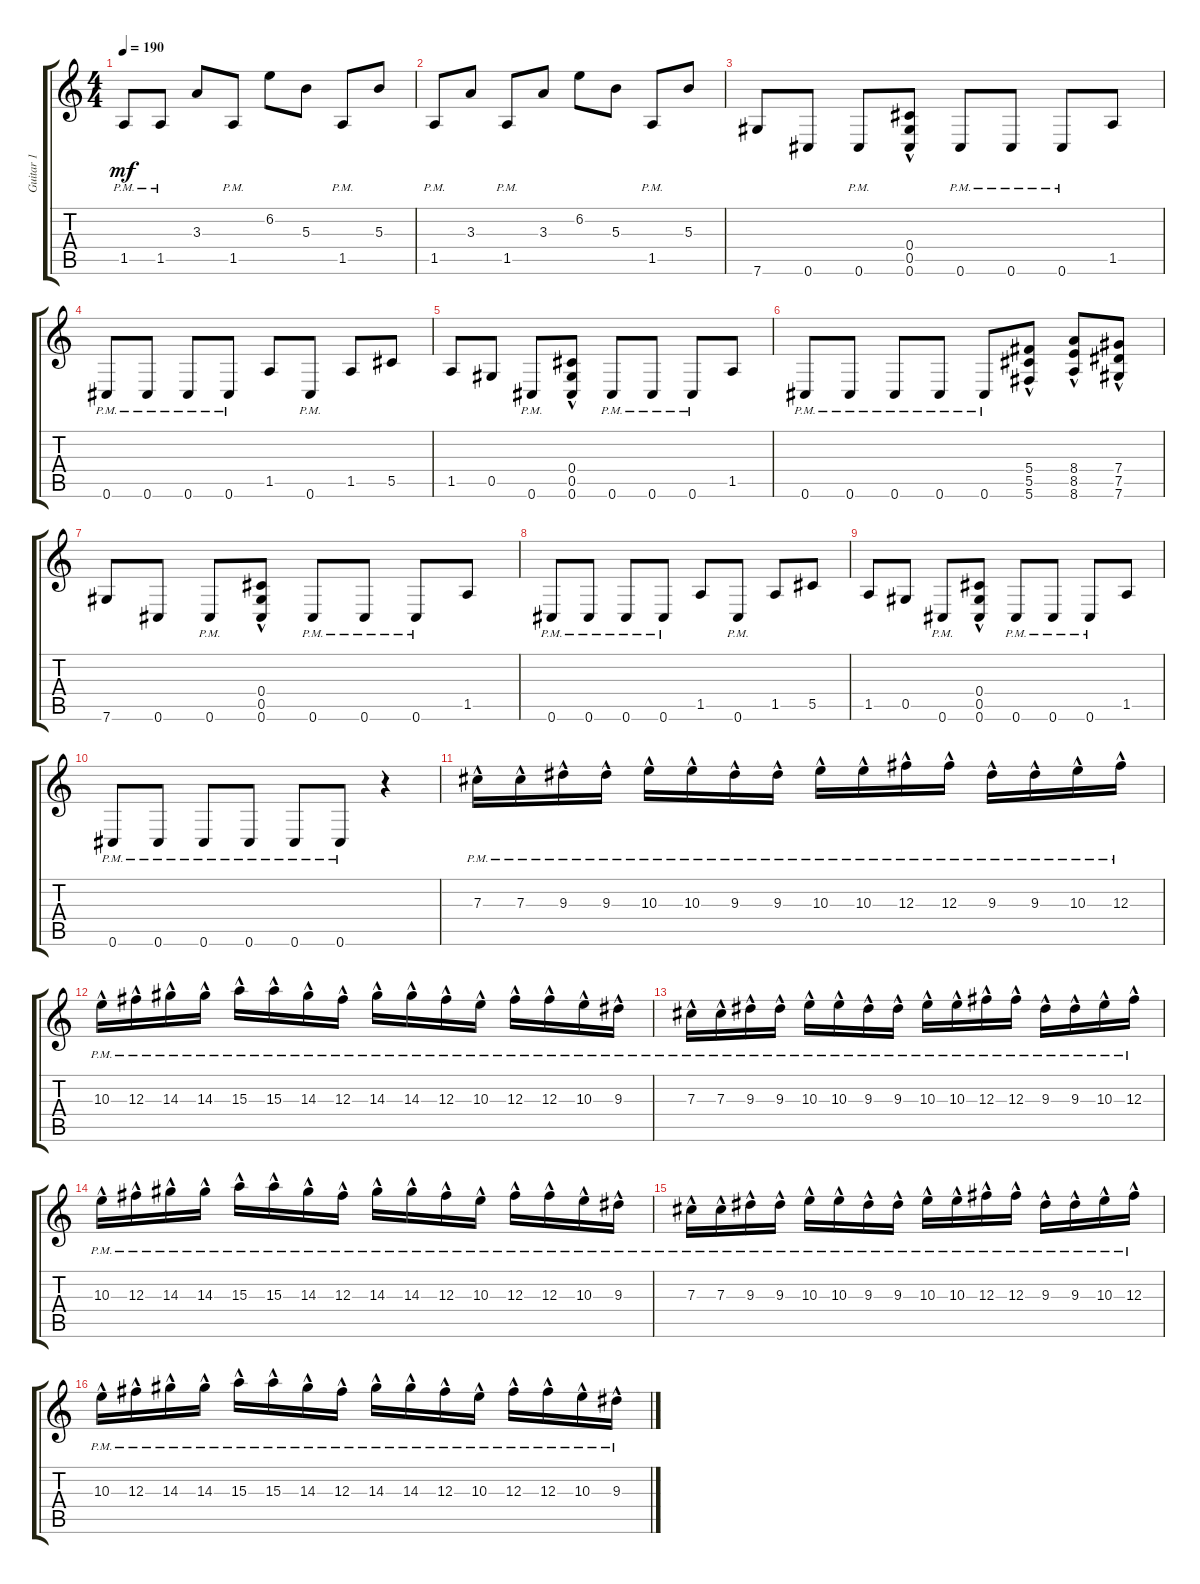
\track ("Guitar 1" "Guitar 1") {instrument acousticguitarsteel}
\staff {score tabs}
\tuning (Eb4 Bb3 Gb3 Db3 Ab2 Db2) {hide}
\ts (4 4)
\tempo 190
\clef g2
\ks c
1.5{pm}.8{dy mf} 1.5{pm}.8 3.3.8 1.5{pm}.8 6.2.8 5.3.8 1.5{pm}.8 5.3.8 |
1.5{pm}.8 3.3.8 1.5{pm}.8 3.3.8 6.2.8 5.3.8 1.5{pm}.8 5.3.8 |
7.6.8 0.6.8 0.6{pm}.8 (0.4{hac} 0.5{hac} 0.6{hac}).8 0.6{pm}.8 0.6{pm}.8 0.6{pm}.8 1.5.8 |
0.6{pm}.8 0.6{pm}.8 0.6{pm}.8 0.6{pm}.8 1.5.8 0.6{pm}.8 1.5.8 5.5.8 |
1.5.8 0.5.8 0.6{pm}.8 (0.4{hac} 0.5{hac} 0.6{hac}).8 0.6{pm}.8 0.6{pm}.8 0.6{pm}.8 1.5.8 |
0.6{pm}.8 0.6{pm}.8 0.6{pm}.8 0.6{pm}.8 0.6{pm}.8 (5.4{hac} 5.5{hac} 5.6{hac}).8 (8.4{hac} 8.5{hac} 8.6{hac}).8 (7.4{hac} 7.5{hac} 7.6{hac}).8 |
7.6.8 0.6.8 0.6{pm}.8 (0.4{hac} 0.5{hac} 0.6{hac}).8 0.6{pm}.8 0.6{pm}.8 0.6{pm}.8 1.5.8 |
0.6{pm}.8 0.6{pm}.8 0.6{pm}.8 0.6{pm}.8 1.5.8 0.6{pm}.8 1.5.8 5.5.8 |
1.5.8 0.5.8 0.6{pm}.8 (0.4{hac} 0.5{hac} 0.6{hac}).8 0.6{pm}.8 0.6{pm}.8 0.6{pm}.8 1.5.8 |
0.6{pm}.8 0.6{pm}.8 0.6{pm}.8 0.6{pm}.8 0.6{pm}.8 0.6{pm}.8 r.4 |
7.3{hac pm}.16 7.3{hac pm}.16 9.3{hac pm}.16 9.3{hac pm}.16 10.3{hac pm}.16 10.3{hac pm}.16 9.3{hac pm}.16 9.3{hac pm}.16 10.3{hac pm}.16 10.3{hac pm}.16 12.3{hac pm}.16 12.3{hac pm}.16 9.3{hac pm}.16 9.3{hac pm}.16 10.3{hac pm}.16 12.3{hac pm}.16 |
10.3{hac pm}.16 12.3{hac pm}.16 14.3{hac pm}.16 14.3{hac pm}.16 15.3{hac pm}.16 15.3{hac pm}.16 14.3{hac pm}.16 12.3{hac pm}.16 14.3{hac pm}.16 14.3{hac pm}.16 12.3{hac pm}.16 10.3{hac pm}.16 12.3{hac pm}.16 12.3{hac pm}.16 10.3{hac pm}.16 9.3{hac pm}.16 |
7.3{hac pm}.16 7.3{hac pm}.16 9.3{hac pm}.16 9.3{hac pm}.16 10.3{hac pm}.16 10.3{hac pm}.16 9.3{hac pm}.16 9.3{hac pm}.16 10.3{hac pm}.16 10.3{hac pm}.16 12.3{hac pm}.16 12.3{hac pm}.16 9.3{hac pm}.16 9.3{hac pm}.16 10.3{hac pm}.16 12.3{hac pm}.16 |
10.3{hac pm}.16 12.3{hac pm}.16 14.3{hac pm}.16 14.3{hac pm}.16 15.3{hac pm}.16 15.3{hac pm}.16 14.3{hac pm}.16 12.3{hac pm}.16 14.3{hac pm}.16 14.3{hac pm}.16 12.3{hac pm}.16 10.3{hac pm}.16 12.3{hac pm}.16 12.3{hac pm}.16 10.3{hac pm}.16 9.3{hac pm}.16 |
7.3{hac pm}.16 7.3{hac pm}.16 9.3{hac pm}.16 9.3{hac pm}.16 10.3{hac pm}.16 10.3{hac pm}.16 9.3{hac pm}.16 9.3{hac pm}.16 10.3{hac pm}.16 10.3{hac pm}.16 12.3{hac pm}.16 12.3{hac pm}.16 9.3{hac pm}.16 9.3{hac pm}.16 10.3{hac pm}.16 12.3{hac pm}.16 |
10.3{hac pm}.16 12.3{hac pm}.16 14.3{hac pm}.16 14.3{hac pm}.16 15.3{hac pm}.16 15.3{hac pm}.16 14.3{hac pm}.16 12.3{hac pm}.16 14.3{hac pm}.16 14.3{hac pm}.16 12.3{hac pm}.16 10.3{hac pm}.16 12.3{hac pm}.16 12.3{hac pm}.16 10.3{hac pm}.16 9.3{hac pm}.16
